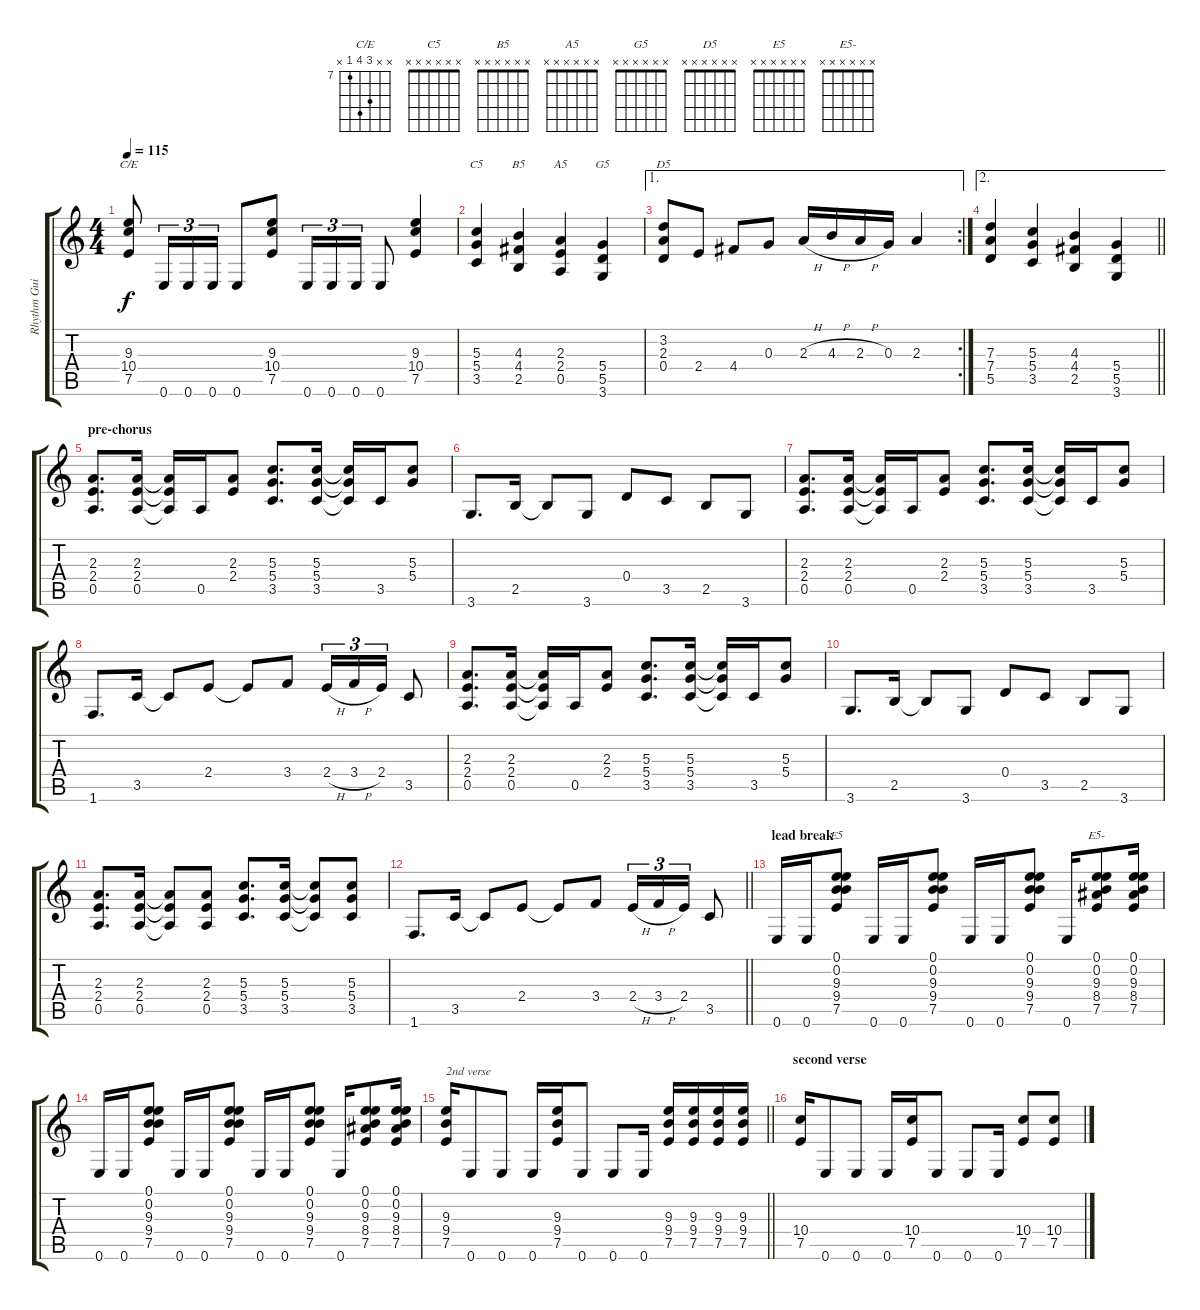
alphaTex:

\track ("Rhythm Guitar 1" "Rhythm Gui") {instrument overdrivenguitar}
\staff {score tabs}
\tuning (E4 B3 G3 D3 A2 E2) {hide}
\chord ("C/E" x x 9 10 7 x) {firstfret 7}
\chord ("C5" x x x x x x)
\chord ("B5" x x x x x x)
\chord ("A5" x x x x x x)
\chord ("G5" x x x x x x)
\chord ("D5" x x x x x x)
\chord ("E5" x x x x x x)
\chord ("E5-" x x x x x x)
\ts (4 4)
\tempo 115
\clef g2
\ks c
(9.3 10.4 7.5).8{ch "C/E" dy f} 0.6.16{tu (3 2)} 0.6.16{tu (3 2)} 0.6.16{tu (3 2)} 0.6.8 (9.3 10.4 7.5).8 0.6.16{tu (3 2)} 0.6.16{tu (3 2)} 0.6.16{tu (3 2)} 0.6.8 (9.3 10.4 7.5).4 |
(5.3 5.4 3.5).4{ch "C5"} (4.3 4.4 2.5).4{ch "B5"} (2.3 2.4 0.5).4{ch "A5"} (5.4 5.5 3.6).4{ch "G5"} |
\ae 1
\rc 2
(3.2 2.3 0.4).8{ch "D5"} 2.4.8 4.4.8 0.3.8 2.3{h}.16 4.3{h}.16 2.3{h}.16 0.3.16 2.3.4 |
\ae 2
\barLineRight lightlight
(7.3 7.4 5.5).4 (5.3 5.4 3.5).4 (4.3 4.4 2.5).4 (5.4 5.5 3.6).4 |
\section ("" "pre-chorus")
(2.3 2.4 0.5).8{d} (2.3 2.4 0.5).16 (2.3{t} 2.4{t} 0.5{t}).16 0.5.16 (2.3 2.4).8 (5.3 5.4 3.5).8{d} (5.3 5.4 3.5).16 (5.3{t} 5.4{t} 3.5{t}).16 3.5.16 (5.3 5.4).8 |
3.6.8{d} 2.5.16 2.5{t}.8 3.6.8 0.4.8 3.5.8 2.5.8 3.6.8 |
(2.3 2.4 0.5).8{d} (2.3 2.4 0.5).16 (2.3{t} 2.4{t} 0.5{t}).16 0.5.16 (2.3 2.4).8 (5.3 5.4 3.5).8{d} (5.3 5.4 3.5).16 (5.3{t} 5.4{t} 3.5{t}).16 3.5.16 (5.3 5.4).8 |
1.6.8{d} 3.5.16 3.5{t}.8 2.4.8 2.4{t}.8 3.4.8 2.4{h}.16{tu (3 2)} 3.4{h}.16{tu (3 2)} 2.4.16{tu (3 2)} 3.5.8 |
(2.3 2.4 0.5).8{d} (2.3 2.4 0.5).16 (2.3{t} 2.4{t} 0.5{t}).16 0.5.16 (2.3 2.4).8 (5.3 5.4 3.5).8{d} (5.3 5.4 3.5).16 (5.3{t} 5.4{t} 3.5{t}).16 3.5.16 (5.3 5.4).8 |
3.6.8{d} 2.5.16 2.5{t}.8 3.6.8 0.4.8 3.5.8 2.5.8 3.6.8 |
(2.3 2.4 0.5).8{d} (2.3 2.4 0.5).16 (2.3{t} 2.4{t} 0.5{t}).8 (2.3 2.4 0.5).8 (5.3 5.4 3.5).8{d} (5.3 5.4 3.5).16 (5.3{t} 5.4{t} 3.5{t}).8 (5.3 5.4 3.5).8 |
\barLineRight lightlight
1.6.8{d} 3.5.16 3.5{t}.8 2.4.8 2.4{t}.8 3.4.8 2.4{h}.16{tu (3 2)} 3.4{h}.16{tu (3 2)} 2.4.16{tu (3 2)} 3.5.8 |
\section ("" "lead break")
0.6.16 0.6.16 (0.1 0.2 9.3 9.4 7.5).8{ch "E5"} 0.6.16 0.6.16 (0.1 0.2 9.3 9.4 7.5).8 0.6.16 0.6.16 (0.1 0.2 9.3 9.4 7.5).8 0.6.16 (0.1 0.2 9.3 8.4 7.5).8{ch "E5-"} (0.1 0.2 9.3 8.4 7.5).16 |
0.6.16 0.6.16 (0.1 0.2 9.3 9.4 7.5).8 0.6.16 0.6.16 (0.1 0.2 9.3 9.4 7.5).8 0.6.16 0.6.16 (0.1 0.2 9.3 9.4 7.5).8 0.6.16 (0.1 0.2 9.3 8.4 7.5).8 (0.1 0.2 9.3 8.4 7.5).16 |
\barLineRight lightlight
(9.3 9.4 7.5).16{txt "2nd verse"} 0.6.8 0.6.8 0.6.16 (9.3 9.4 7.5).16 0.6.8 0.6.8 0.6.16 (9.3 9.4 7.5).16 (9.3 9.4 7.5).16 (9.3 9.4 7.5).16 (9.3 9.4 7.5).16 |
\section ("" "second verse")
(10.4 7.5).16 0.6.8 0.6.8 0.6.16 (10.4 7.5).16 0.6.8 0.6.8 0.6.16 (10.4 7.5).8 (10.4 7.5).8
